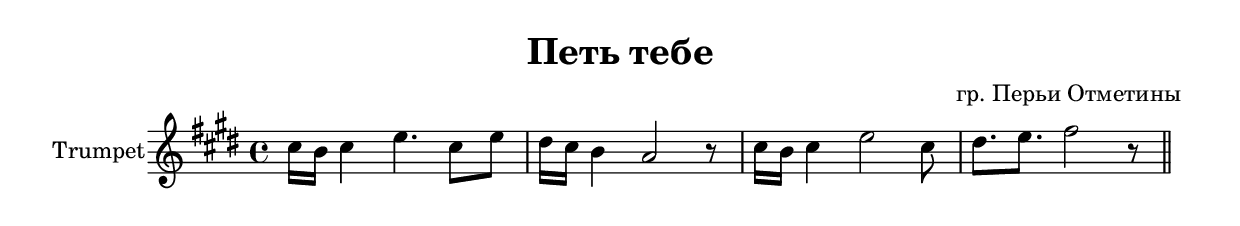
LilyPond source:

\version "2.18.2"

outKey = c' 

longBar = #(define-music-function (parser location ) ( ) #{ \once \override Staff.BarLine.bar-extent = #'(-3 . 3) #})

\header{
	title="Петь тебе"
	composer="гр. Перьи Отметины"
}

Horn = {
	\tag #'Harmony {\chordmode{
	}}

	\tag #'Voice {
		\time 4/4
		\key d \major
		\relative c''{
			b16 a b4 d4. b8 d |
			cis16 b a4 g2 r8 |
			b16 a b4 d2 b8 |
			cis8. d e2 r8 \bar "||"
		}

	}
}

Music = {
	\Horn
	\break
}

<<
	\new ChordNames{\transpose bes \outKey {
		\keepWithTag #'Harmony \Music
	}}
	\new Staff{\transpose bes \outKey {

		\set Staff.instrumentName="Trumpet"
		\clef treble
		\keepWithTag #'Voice \Music
	}}
>>
